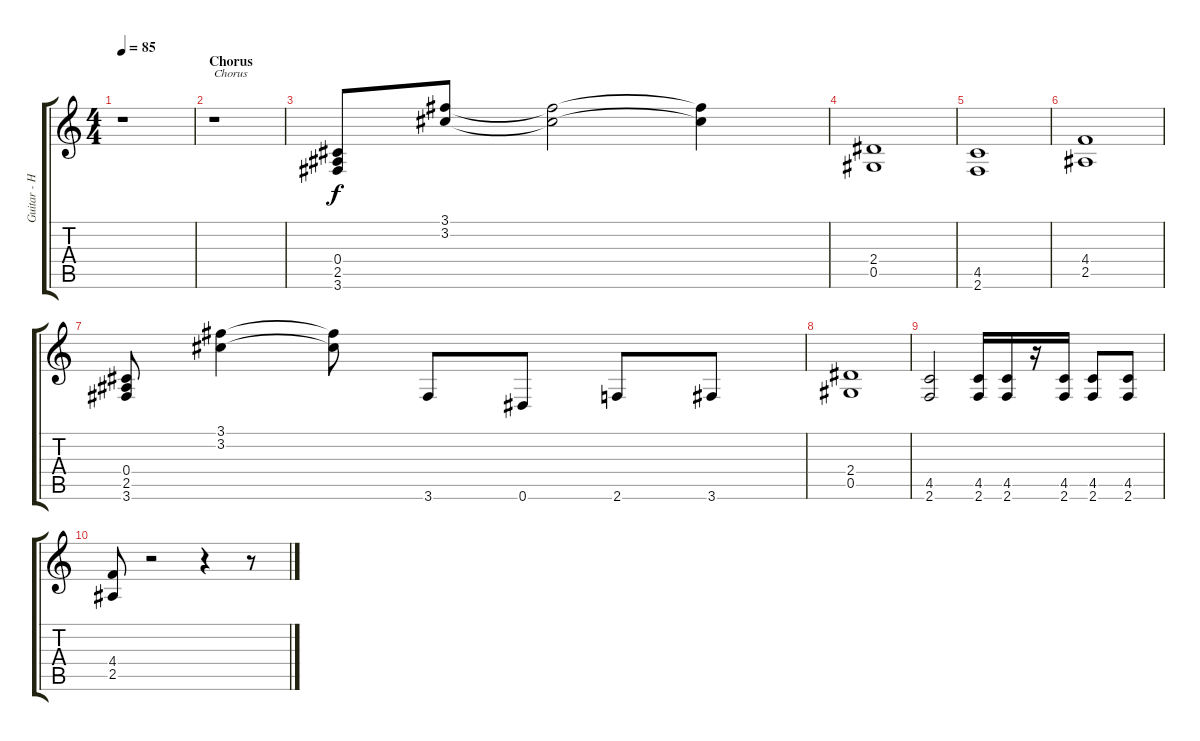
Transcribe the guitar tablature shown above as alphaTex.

\track ("Guitar - Henjo Richter" "Guitar - H") {instrument distortionguitar}
\staff {score tabs}
\tuning (Eb4 Bb3 Gb3 Db3 Ab2 Eb2) {hide}
\ts (4 4)
\tempo 85
\clef g2
\ks c
r.1{dy f} |
\section ("" "Chorus")
r.1{txt "Chorus"} |
(0.4 2.5 3.6).8 (3.1 3.2).8 (3.1{t} 3.2{t}).2 (3.1{t} 3.2{t}).4 |
(2.4 0.5).1 |
(4.5 2.6).1 |
(4.4 2.5).1 |
(0.4 2.5 3.6).8 (3.1 3.2).4 (3.1{t} 3.2{t}).8 3.6.8 0.6.8 2.6.8 3.6.8 |
(2.4 0.5).1 |
(4.5 2.6).2 (4.5 2.6).16 (4.5 2.6).16 r.16 (4.5 2.6).16 (4.5 2.6).8 (4.5 2.6).8 |
(4.4 2.5).8 r.2 r.4 r.8
